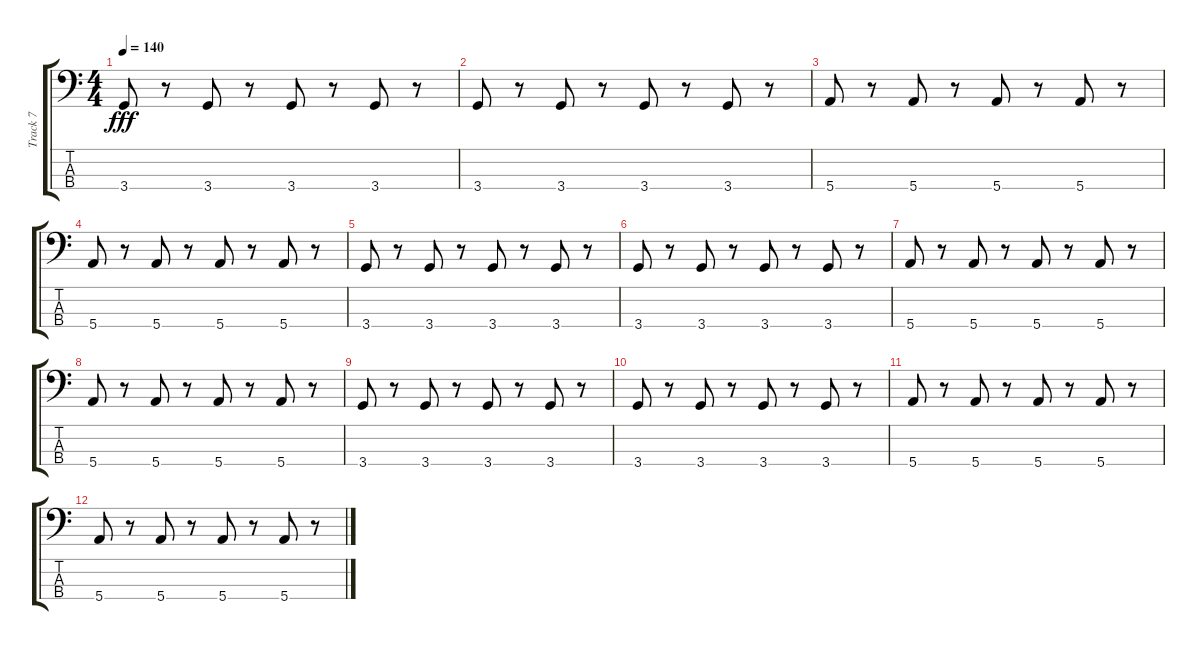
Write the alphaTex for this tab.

\track ("Track 7" "Track 7") {instrument electricbassfinger}
\staff {score tabs}
\tuning (G2 D2 A1 E1) {hide}
\ts (4 4)
\tempo 140
\clef f4
\ks c
3.4.8{dy fff} r.8 3.4.8 r.8 3.4.8 r.8 3.4.8 r.8 |
3.4.8 r.8 3.4.8 r.8 3.4.8 r.8 3.4.8 r.8 |
5.4.8 r.8 5.4.8 r.8 5.4.8 r.8 5.4.8 r.8 |
5.4.8 r.8 5.4.8 r.8 5.4.8 r.8 5.4.8 r.8 |
3.4.8 r.8 3.4.8 r.8 3.4.8 r.8 3.4.8 r.8 |
3.4.8 r.8 3.4.8 r.8 3.4.8 r.8 3.4.8 r.8 |
5.4.8 r.8 5.4.8 r.8 5.4.8 r.8 5.4.8 r.8 |
5.4.8 r.8 5.4.8 r.8 5.4.8 r.8 5.4.8 r.8 |
3.4.8 r.8 3.4.8 r.8 3.4.8 r.8 3.4.8 r.8 |
3.4.8 r.8 3.4.8 r.8 3.4.8 r.8 3.4.8 r.8 |
5.4.8 r.8 5.4.8 r.8 5.4.8 r.8 5.4.8 r.8 |
5.4.8 r.8 5.4.8 r.8 5.4.8 r.8 5.4.8 r.8
